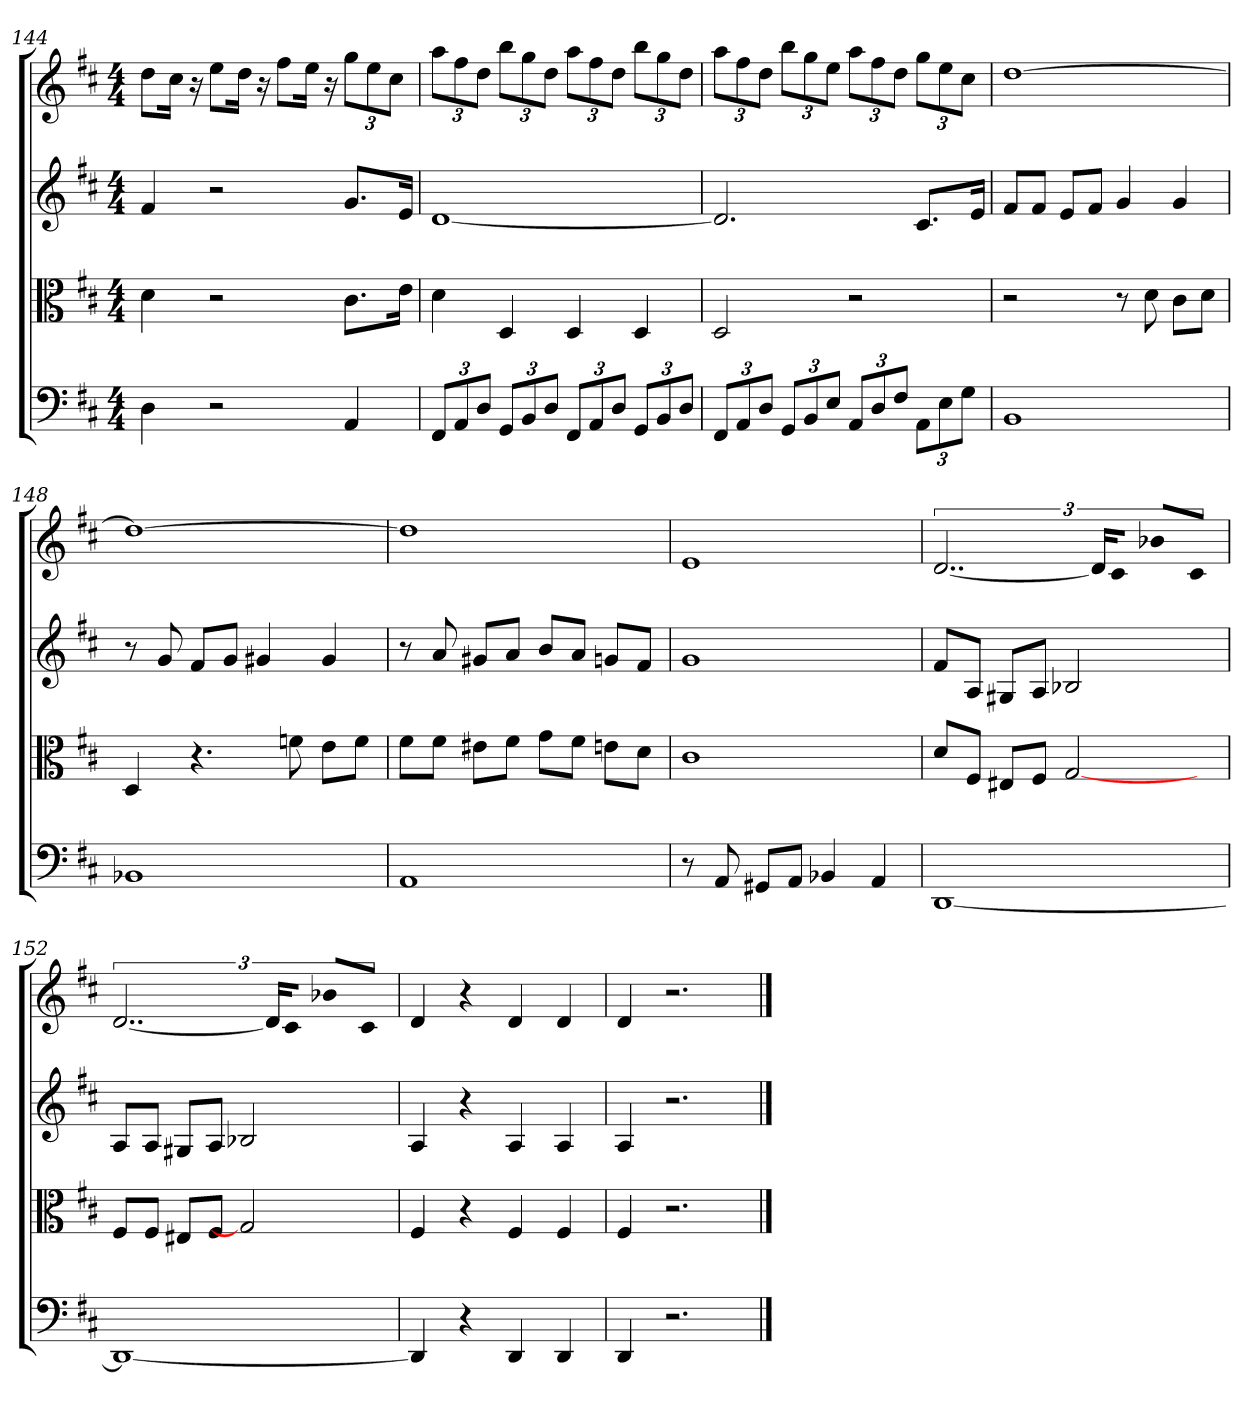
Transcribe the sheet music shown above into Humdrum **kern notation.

**kern	**kern	**kern	**kern
*part4	*part3	*part2	*part1
*staff4	*staff3	*staff2	*staff1
*clefF4	*clefC3	*	*
*k[f#c#]	*k[f#c#]	*k[f#c#]	*k[f#c#]
*D:	*D:	*D:	*D:
*M4/4	*M4/4	*M4/4	*M4/4
=144	=144	=144	=144
4D	4d	4f#	8ddL
.	.	.	16cc#Jk
.	.	.	16r
2r	2r	2r	8eeL
.	.	.	16ddJk
.	.	.	16r
.	.	.	8ff#L
.	.	.	16eeJk
.	.	.	16r
4AA	8.c#\L	8.gL	12ggL
.	.	.	12ee
.	.	.	12cc#J
.	16e\Jk	16eJk	.
=145	=145	=145	=145
12FF#/L	4d	[1d	12aaL
12AA/	.	.	12ff#
12D/J	.	.	12ddJ
12GG/L	4D	.	12bbL
12BB/	.	.	12gg
12D/J	.	.	12ddJ
12FF#/L	4D	.	12aaL
12AA/	.	.	12ff#
12D/J	.	.	12ddJ
12GG/L	4D	.	12bbL
12BB/	.	.	12gg
12D/J	.	.	12ddJ
=146	=146	=146	=146
12FF#/L	2D	2.d]	12aaL
12AA/	.	.	12ff#
12D/J	.	.	12ddJ
12GG/L	.	.	12bbL
12BB/	.	.	12gg
12E/J	.	.	12eeJ
12AA/L	2r	.	12aaL
12D/	.	.	12ff#
12F#/J	.	.	12ddJ
12AA\L	.	8.c#L	12ggL
12E\	.	.	12ee
12G\J	.	.	12cc#J
.	.	16eJk	.
=147	=147	=147	=147
1BB	2r	8f#L	[1dd
.	.	8f#J	.
.	.	8eL	.
.	.	8f#J	.
.	8r	4g	.
.	8d	.	.
.	8c#\L	4g	.
.	8d\J	.	.
=148	=148	=148	=148
1BB-X	4D	8r	1dd_
.	.	8g	.
.	4.r	8f#L	.
.	.	8gJ	.
.	.	4g#X	.
.	8fn	.	.
.	8e\L	4g#	.
.	8f\J	.	.
=149	=149	=149	=149
1AA	8f#\L	8r	1dd]
.	8f#\J	8a	.
.	8e#X\L	8g#XL	.
.	8f#\J	8aJ	.
.	8g\L	8bL	.
.	8f#\J	8aJ	.
.	8en\L	8gnL	.
.	8d\J	8f#J	.
=150	=150	=150	=150
8r	1c#	1g	1e
8AA	.	.	.
8GG#X/L	.	.	.
8AA/J	.	.	.
4BB-X	.	.	.
4AA	.	.	.
=151	=151	=151	=151
[1DD	8d/L	8f#L	[3..d
.	8F#/J	8AJ	.
.	8E#X/L	8G#XL	.
.	8F#/J	8AJ	.
.	[2G	2B-X	.
.	.	.	24dKL]
.	.	.	8c#J
.	.	.	8b-XL
.	.	.	8c#J
=152	=152	=152	=152
1DD_	8F#/L	8AL	[3..d
.	8F#/J	8AJ	.
.	8E#X/L	8G#XL	.
.	8F#/J	8AJ	.
.	2G]	2B-X	.
.	.	.	24dKL]
.	.	.	8c#J
.	.	.	8b-XL
.	.	.	8c#J
=153	=153	=153	=153
4DD]	4F#	4A	4d
4r	4r	4r	4r
4DD	4F#	4A	4d
4DD	4F#	4A	4d
=154	=154	=154	=154
4DD	4F#	4A	4d
2.r	2.r	2.r	2.r
==	==	==	==
*-	*-	*-	*-
